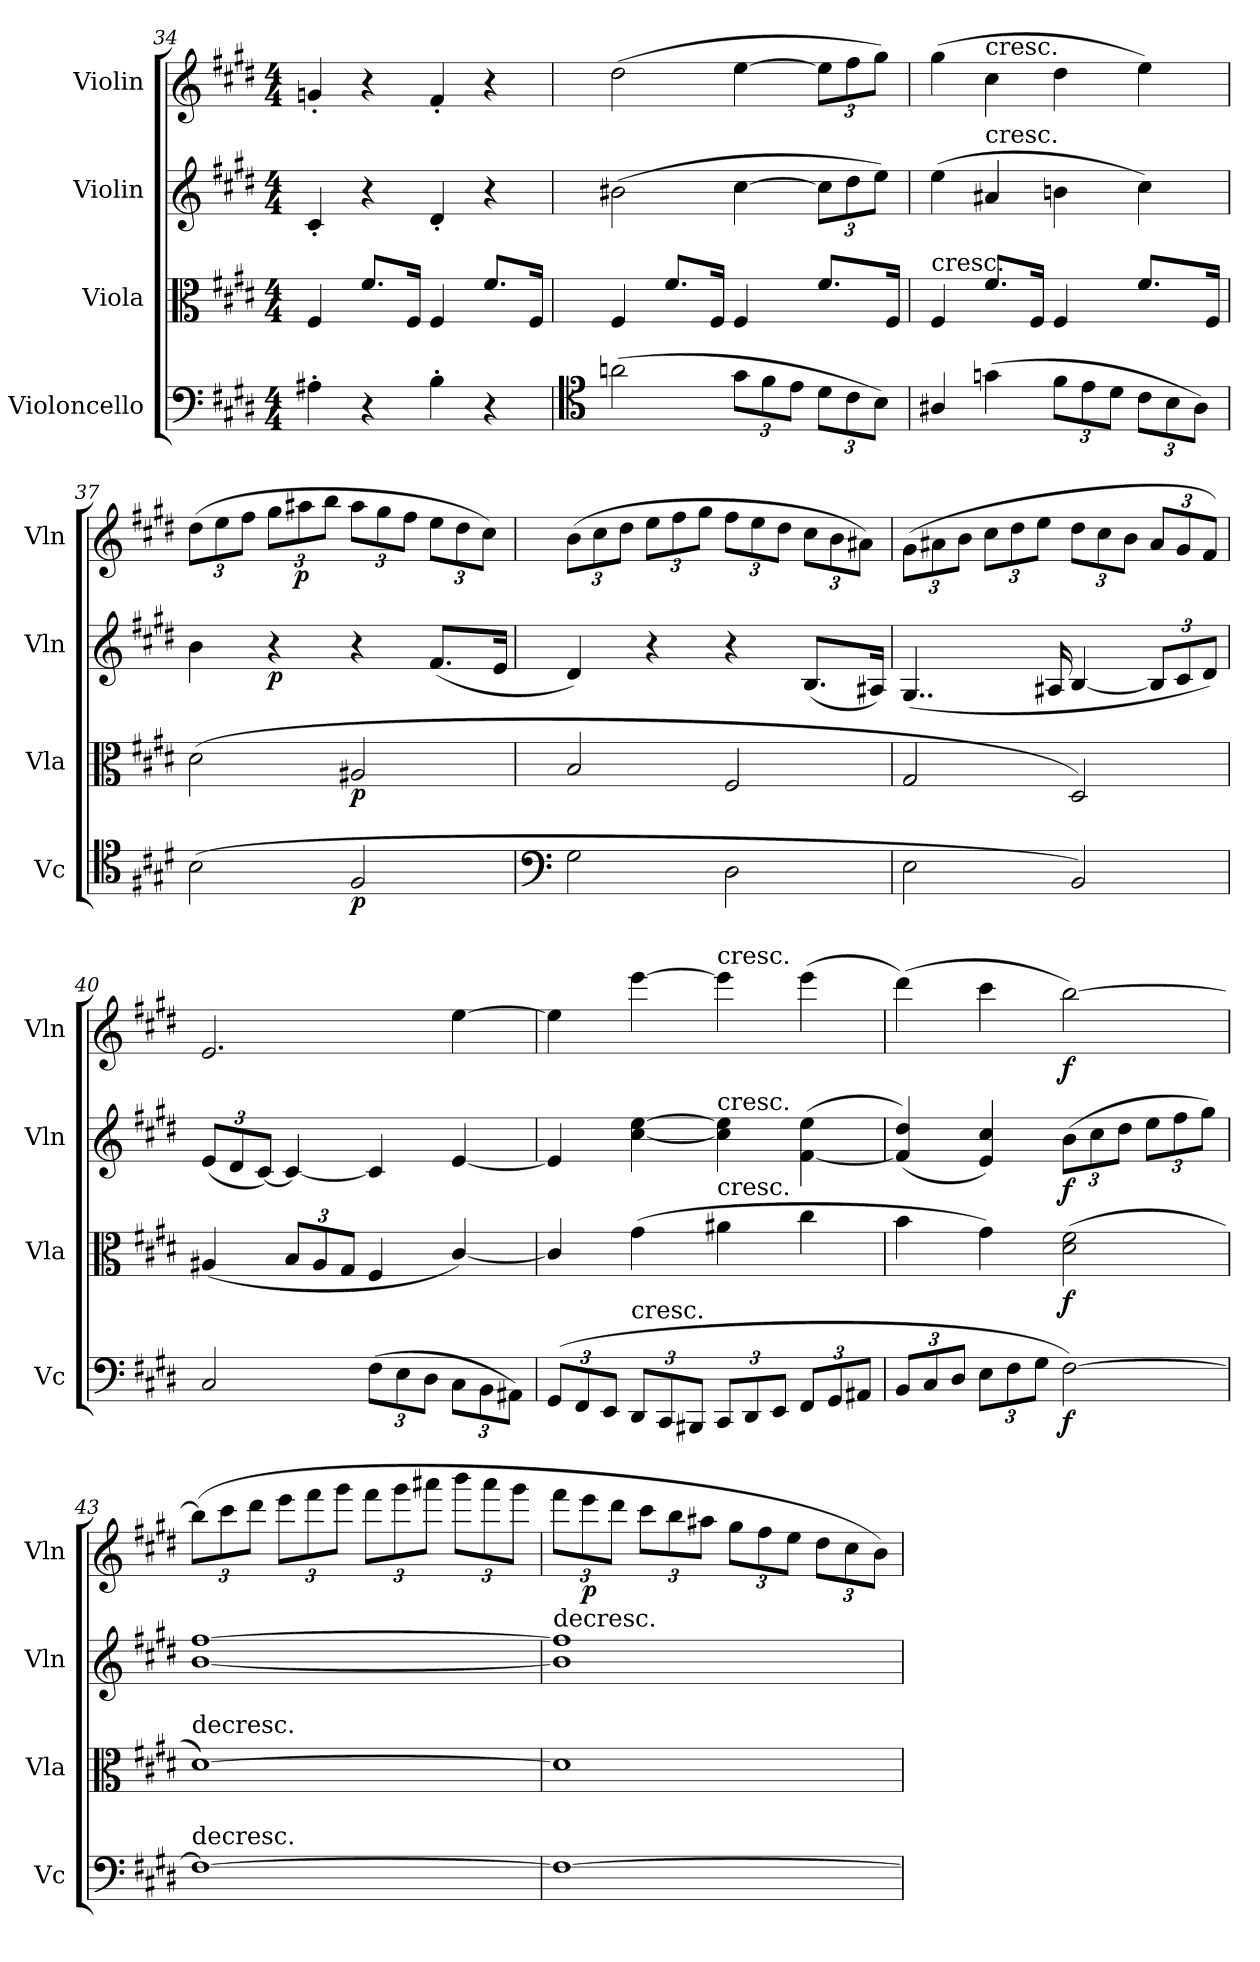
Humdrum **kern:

**kern	**dynam	**kern	**dynam	**kern	**dynam	**kern	**dynam
*part4	*part4	*part3	*part3	*part2	*part2	*part1	*part1
*staff4	*staff4	*staff3	*staff3	*staff2	*staff2	*staff1	*staff1
*I"Violoncello	*	*I"Viola	*	*I"Violin	*	*I"Violin	*
*I'Vc	*	*I'Vla	*	*I'Vln	*	*I'Vln	*
*clefF4	*	*clefC3	*	*clefG2	*	*clefG2	*
*k[f#c#g#d#]	*	*k[f#c#g#d#]	*	*k[f#c#g#d#]	*	*k[f#c#g#d#]	*
*M4/4	*	*M4/4	*	*M4/4	*	*M4/4	*
=34	=34	=34	=34	=34	=34	=34	=34
4A#X'\	.	4F#/	.	4c#'/	.	4gn'/	.
4r	.	8.f#/L	.	4r	.	4r	.
.	.	16F#/Jk	.	.	.	.	.
4B'\	.	4F#/	.	4d#'/	.	4f#'/	.
4r	.	8.f#/L	.	4r	.	4r	.
.	.	16F#/Jk	.	.	.	.	.
=35	=35	=35	=35	=35	=35	=35	=35
*clefC4	*	*	*	*	*	*	*
(2an\	.	4F#/	.	(2b#X\	.	(2dd#\	.
.	.	8.f#/L	.	.	.	.	.
.	.	16F#/Jk	.	.	.	.	.
12g#\L	.	4F#/	.	[4cc#\	.	[4ee\	.
12f#\	.	.	.	.	.	.	.
12e\J	.	.	.	.	.	.	.
12d#\L	.	8.f#/L	.	12cc#\L]	.	12ee\L]	.
12c#\	.	.	.	12dd#\	.	12ff#\	.
12B\J)	.	.	.	12ee\J)	.	12gg#\J)	.
.	.	16F#/Jk	.	.	.	.	.
=36	=36	=36	=36	=36	=36	=36	=36
!	!	!LO:TX:t=cresc.	!	!	!	!	!
4A#X/	.	4F#/	.	(4ee\	.	(4gg#\	.
!	!	!	!	!	!	!LO:TX:t=cresc.	!
!	!	!	!	!LO:TX:t=cresc.	!	!	!
(4gn\	.	8.f#/L	.	4a#X/	.	4cc#\	.
.	.	16F#/Jk	.	.	.	.	.
12f#\L	.	4F#/	.	4bn\	.	4dd#\	.
12e\	.	.	.	.	.	.	.
12d#\J	.	.	.	.	.	.	.
12c#\L	.	8.f#/L	.	4cc#\)	.	4ee\)	.
12B\	.	.	.	.	.	.	.
12A#\J)	.	.	.	.	.	.	.
.	.	16F#/Jk	.	.	.	.	.
=37	=37	=37	=37	=37	=37	=37	=37
(2B\	.	(2d#\	.	4b\	.	(12dd#\L	.
.	.	.	.	.	.	12ee\	.
.	.	.	.	.	.	12ff#\J	.
.	.	.	.	4r	p	12gg#\L	.
.	.	.	.	.	.	12aa#X\	p
.	.	.	.	.	.	12bb\J	.
2F#/	p	2A#X/	p	4r	.	12aa#\L	.
.	.	.	.	.	.	12gg#\	.
.	.	.	.	.	.	12ff#\J	.
.	.	.	.	(8.f#/L	.	12ee\L	.
.	.	.	.	.	.	12dd#\	.
.	.	.	.	.	.	12cc#\J)	.
.	.	.	.	16e/Jk	.	.	.
=38	=38	=38	=38	=38	=38	=38	=38
*clefF4	*	*	*	*	*	*	*
2G#\	.	2B/	.	4d#/)	.	(12b\L	.
.	.	.	.	.	.	12cc#\	.
.	.	.	.	.	.	12dd#\J	.
.	.	.	.	4r	.	12ee\L	.
.	.	.	.	.	.	12ff#\	.
.	.	.	.	.	.	12gg#\J	.
2D#\	.	2F#/	.	4r	.	12ff#\L	.
.	.	.	.	.	.	12ee\	.
.	.	.	.	.	.	12dd#\J	.
.	.	.	.	(8.B/L	.	12cc#\L	.
.	.	.	.	.	.	12b\	.
.	.	.	.	.	.	12a#X\J)	.
.	.	.	.	16A#X/Jk)	.	.	.
=39	=39	=39	=39	=39	=39	=39	=39
2E\	.	2G#/	.	(4..G#/	.	(12g#\L	.
.	.	.	.	.	.	12a#X\	.
.	.	.	.	.	.	12b\J	.
.	.	.	.	.	.	12cc#\L	.
.	.	.	.	.	.	12dd#\	.
.	.	.	.	.	.	12ee\J	.
.	.	.	.	16A#X/	.	.	.
2BB/)	.	2D#/)	.	[4B/	.	12dd#\L	.
.	.	.	.	.	.	12cc#\	.
.	.	.	.	.	.	12b\J	.
.	.	.	.	12B/L]	.	12a#/L	.
.	.	.	.	12c#/	.	12g#/	.
.	.	.	.	12d#/J)	.	12f#/J)	.
=40	=40	=40	=40	=40	=40	=40	=40
2C#/	.	(4A#X/	.	(12e/L	.	2.e/	.
.	.	.	.	12d#/	.	.	.
.	.	.	.	[12c#/J)	.	.	.
.	.	12B/L	.	4c#/_	.	.	.
.	.	12A#/	.	.	.	.	.
.	.	12G#/J	.	.	.	.	.
(12F#\L	.	4F#/	.	4c#/]	.	.	.
12E\	.	.	.	.	.	.	.
12D#\J	.	.	.	.	.	.	.
12C#\L	.	[4c#/)	.	[4e/	.	[4ee\	.
12BB\	.	.	.	.	.	.	.
12AA#X\J)	.	.	.	.	.	.	.
=41	=41	=41	=41	=41	=41	=41	=41
(12GG#/L	.	4c#/]	.	4e/]	.	4ee\]	.
12FF#/	.	.	.	.	.	.	.
12EE/J	.	.	.	.	.	.	.
!LO:TX:t=cresc.	!	!	!	!	!	!	!
12DD#/L	.	(4g#\	.	[4cc#\ [4ee\	.	[4eee\	.
12CC#/	.	.	.	.	.	.	.
12BBB#X/J	.	.	.	.	.	.	.
!	!	!	!	!	!	!LO:TX:t=cresc.	!
!	!	!	!	!LO:TX:t=cresc.	!	!	!
!	!	!LO:TX:t=cresc.	!	!	!	!	!
12CC#/L	.	4a#X\	.	4cc#]\ 4ee]\	.	4eee\]	.
12DD#/	.	.	.	.	.	.	.
12EE/J	.	.	.	.	.	.	.
12FF#/L	.	4cc#\	.	([4f#\ 4ee\	.	(4eee\	.
12GG#/	.	.	.	.	.	.	.
12AA#X/J	.	.	.	.	.	.	.
=42	=42	=42	=42	=42	=42	=42	=42
12BB/L	.	4b\	.	(4f#]/ 4dd#/)	.	(4ddd#\)	.
12C#/	.	.	.	.	.	.	.
12D#/J	.	.	.	.	.	.	.
12E\L	.	4g#\)	.	4e/ 4cc#/)	.	4ccc#\	.
12F#\	.	.	.	.	.	.	.
12G#\J	.	.	.	.	.	.	.
[2F#\)	f	(2d#\ 2f#\	f	(12b\L	f	[2bb\)	f
.	.	.	.	12cc#\	.	.	.
.	.	.	.	12dd#\J	.	.	.
.	.	.	.	12ee\L	.	.	.
.	.	.	.	12ff#\	.	.	.
.	.	.	.	12gg#\J)	.	.	.
=43	=43	=43	=43	=43	=43	=43	=43
!	!	!LO:TX:t=decresc.	!	!	!	!	!
!LO:TX:t=decresc.	!	!	!	!	!	!	!
1F#_	.	[1d#)	.	[1b [1ff#	.	(12bb\L]	.
.	.	.	.	.	.	12ccc#\	.
.	.	.	.	.	.	12ddd#\J	.
.	.	.	.	.	.	12eee\L	.
.	.	.	.	.	.	12fff#\	.
.	.	.	.	.	.	12ggg#\J	.
.	.	.	.	.	.	12fff#\L	.
.	.	.	.	.	.	12ggg#\	.
.	.	.	.	.	.	12aaa#X\J	.
.	.	.	.	.	.	12bbb\L	.
.	.	.	.	.	.	12aaa#\	.
.	.	.	.	.	.	12ggg#\J	.
=44	=44	=44	=44	=44	=44	=44	=44
!	!	!	!	!LO:TX:t=decresc.	!	!	!
1F#_	.	1d#]	.	1b] 1ff#]	.	12fff#\L	.
.	.	.	.	.	.	12eee\	p
.	.	.	.	.	.	12ddd#\J	.
.	.	.	.	.	.	12ccc#\L	.
.	.	.	.	.	.	12bb\	.
.	.	.	.	.	.	12aa#X\J	.
.	.	.	.	.	.	12gg#\L	.
.	.	.	.	.	.	12ff#\	.
.	.	.	.	.	.	12ee\J	.
.	.	.	.	.	.	12dd#\L	.
.	.	.	.	.	.	12cc#\	.
.	.	.	.	.	.	12b\J)	.
=	=	=	=	=	=	=	=
*-	*-	*-	*-	*-	*-	*-	*-
